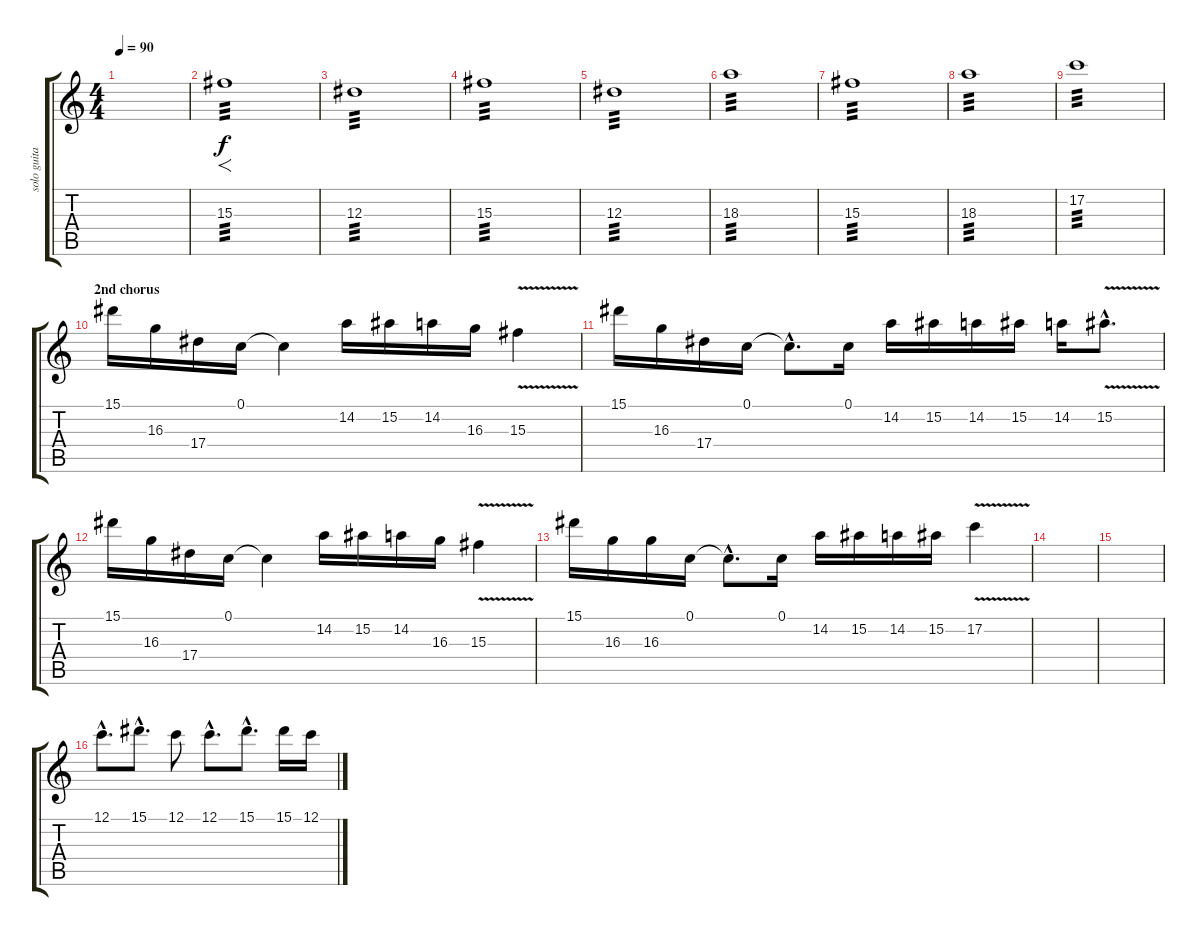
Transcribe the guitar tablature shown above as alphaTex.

\track ("solo guitar" "solo guita") {instrument overdrivenguitar}
\staff {score tabs}
\tuning (C4 G3 Eb3 Bb2 F2 C2) {hide}
\ts (4 4)
\tempo 90
\clef g2
\ks c
|
\section ("" "")
15.3.1{f tp 3} |
12.3.1{tp 3} |
15.3.1{tp 3} |
12.3.1{tp 3} |
18.3.1{tp 3} |
15.3.1{tp 3} |
18.3.1{tp 3} |
17.2.1{tp 3} |
\section ("" "2nd chorus")
15.1.16 16.3.16 17.4.16 0.1.16 0.1{t}.4 14.2.16 15.2.16 14.2.16 16.3.16 15.3{v}.4 |
15.1.16 16.3.16 17.4.16 0.1.16 0.1{hac t}.8{d} 0.1.16 14.2.16 15.2.16 14.2.16 15.2.16 14.2.16 15.2{v hac}.8{d} |
15.1.16 16.3.16 17.4.16 0.1.16 0.1{t}.4 14.2.16 15.2.16 14.2.16 16.3.16 15.3{v}.4 |
15.1.16 16.3.16 16.3.16 0.1.16 0.1{hac t}.8{d} 0.1.16 14.2.16 15.2.16 14.2.16 15.2.16 17.2{v}.4 |
|
|
12.1{hac}.8{d} 15.1{hac}.8{d} 12.1.8 12.1{hac}.8{d} 15.1{hac}.8{d} 15.1.16 12.1.16
